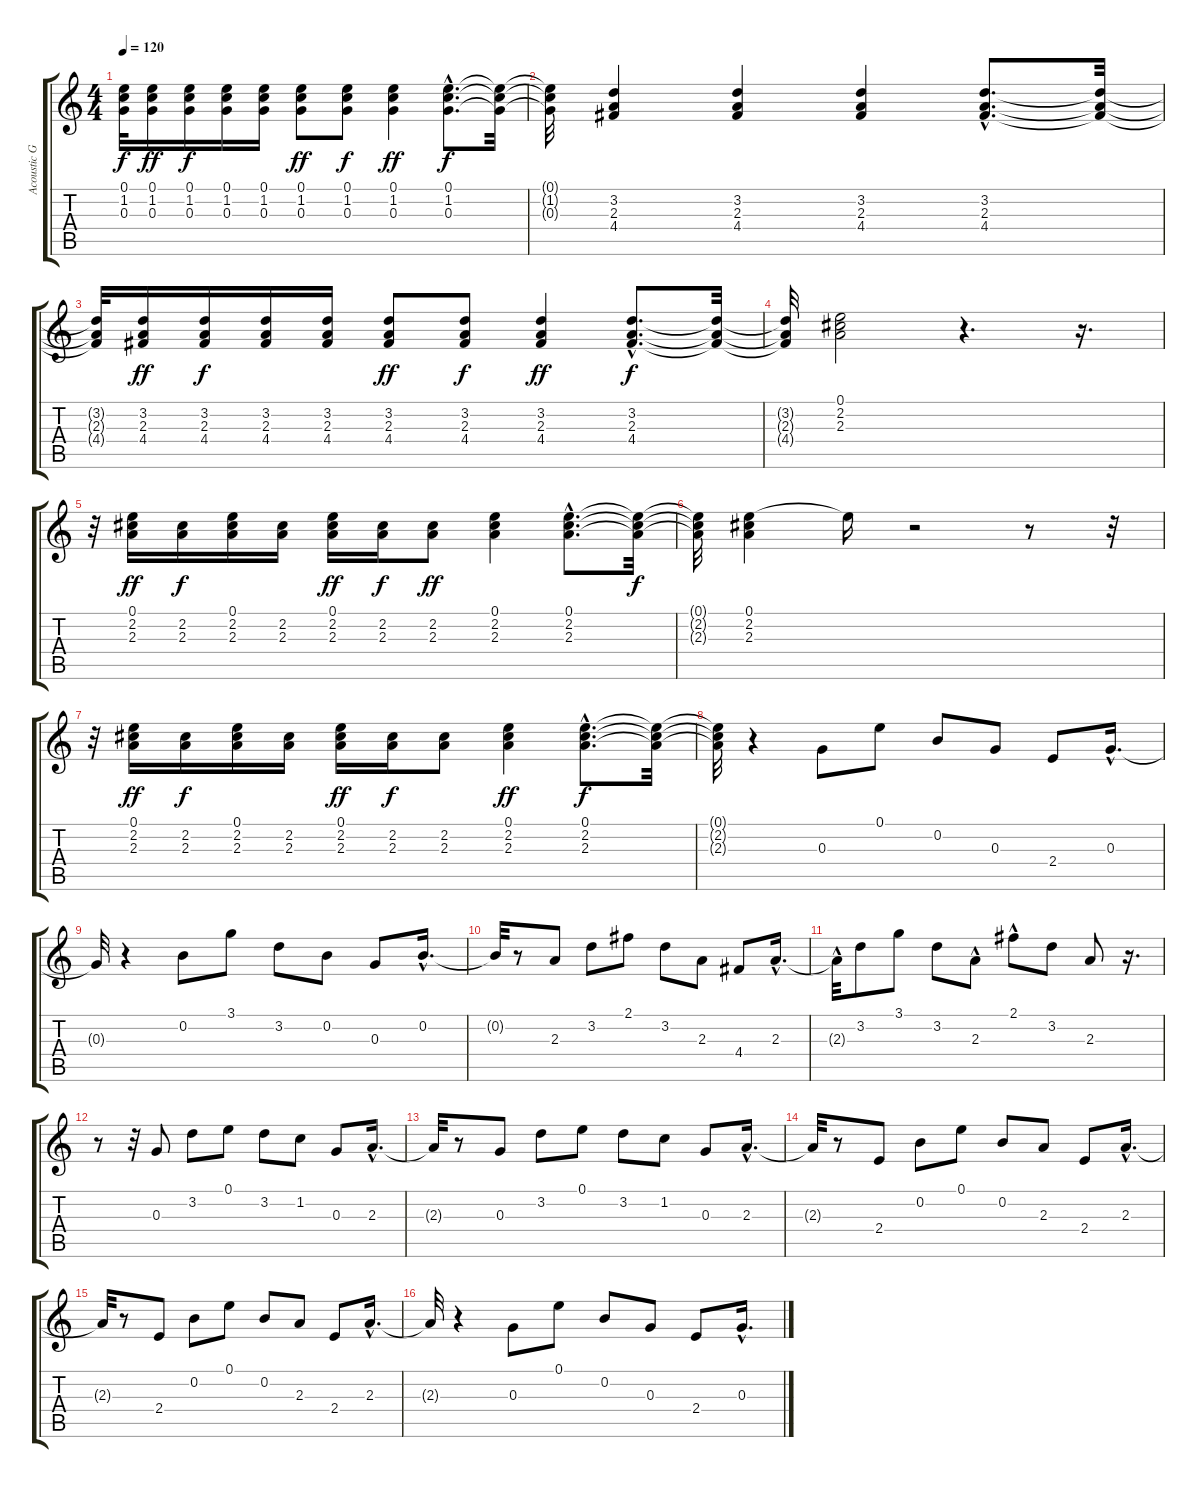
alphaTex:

\track ("Acoustic Guitar II" "Acoustic G") {instrument acousticguitarsteel}
\staff {score tabs}
\tuning (E4 B3 G3 D3 A2 E2) {hide}
\ts (4 4)
\tempo 120
\clef g2
\ks c
(0.1{t} 1.2{t} 0.3{t}).32{dy f} (0.1 1.2 0.3).16{dy ff} (0.1 1.2 0.3).16{dy f} (0.1 1.2 0.3).16 (0.1 1.2 0.3).16 (0.1 1.2 0.3).8{dy ff} (0.1 1.2 0.3).8{dy f} (0.1 1.2 0.3).4{dy ff} (0.1{hac} 1.2{hac} 0.3{hac}).8{d dy f} (0.1{t} 1.2{t} 0.3{t}).32 |
(0.1{t} 1.2{t} 0.3{t}).32 (3.2 2.3 4.4).4 (3.2 2.3 4.4).4 (3.2 2.3 4.4).4 (3.2{hac} 2.3{hac} 4.4{hac}).8{d} (3.2{t} 2.3{t} 4.4{t}).32 |
(3.2{t} 2.3{t} 4.4{t}).32 (3.2 2.3 4.4).16{dy ff} (3.2 2.3 4.4).16{dy f} (3.2 2.3 4.4).16 (3.2 2.3 4.4).16 (3.2 2.3 4.4).8{dy ff} (3.2 2.3 4.4).8{dy f} (3.2 2.3 4.4).4{dy ff} (3.2{hac} 2.3{hac} 4.4{hac}).8{d dy f} (3.2{t} 2.3{t} 4.4{t}).32 |
(3.2{t} 2.3{t} 4.4{t}).32 (0.1 2.2 2.3).2 r.4{d} r.16{d} |
r.32 (0.1 2.2 2.3).16{dy ff} (2.2 2.3).16{dy f} (0.1 2.2 2.3).16 (2.2 2.3).16 (0.1 2.2 2.3).16{dy ff} (2.2 2.3).16{dy f} (2.2 2.3).8{dy ff} (0.1 2.2 2.3).4 (0.1{hac} 2.2{hac} 2.3{hac}).8{d} (0.1{t} 2.2{t} 2.3{t}).32{dy f} |
(0.1{t} 2.2{t} 2.3{t}).32 (0.1 2.2 2.3).4 0.1{t}.16 r.2 r.8 r.32 |
r.32 (0.1 2.2 2.3).16{dy ff} (2.2 2.3).16{dy f} (0.1 2.2 2.3).16 (2.2 2.3).16 (0.1 2.2 2.3).16{dy ff} (2.2 2.3).16{dy f} (2.2 2.3).8 (0.1 2.2 2.3).4{dy ff} (0.1{hac} 2.2{hac} 2.3{hac}).8{d dy f} (0.1{t} 2.2{t} 2.3{t}).32 |
(0.1{t} 2.2{t} 2.3{t}).32 r.4 0.3.8 0.1.8 0.2.8 0.3.8 2.4.8 0.3{hac}.16{d} |
0.3{t}.32 r.4 0.2.8 3.1.8 3.2.8 0.2.8 0.3.8 0.2{hac}.16{d} |
0.2{t}.32 r.8 2.3.8 3.2.8 2.1.8 3.2.8 2.3.8 4.4.8 2.3{hac}.16{d} |
2.3{hac t}.32 3.2.8 3.1.8 3.2.8 2.3{hac}.8 2.1{hac}.8 3.2.8 2.3.8 r.16{d} |
r.8 r.32 0.3.8 3.2.8 0.1.8 3.2.8 1.2.8 0.3.8 2.3{hac}.16{d} |
2.3{t}.32 r.8 0.3.8 3.2.8 0.1.8 3.2.8 1.2.8 0.3.8 2.3{hac}.16{d} |
2.3{t}.32 r.8 2.4.8 0.2.8 0.1.8 0.2.8 2.3.8 2.4.8 2.3{hac}.16{d} |
2.3{t}.32 r.8 2.4.8 0.2.8 0.1.8 0.2.8 2.3.8 2.4.8 2.3{hac}.16{d} |
2.3{t}.32 r.4 0.3.8 0.1.8 0.2.8 0.3.8 2.4.8 0.3{hac}.16{d}
